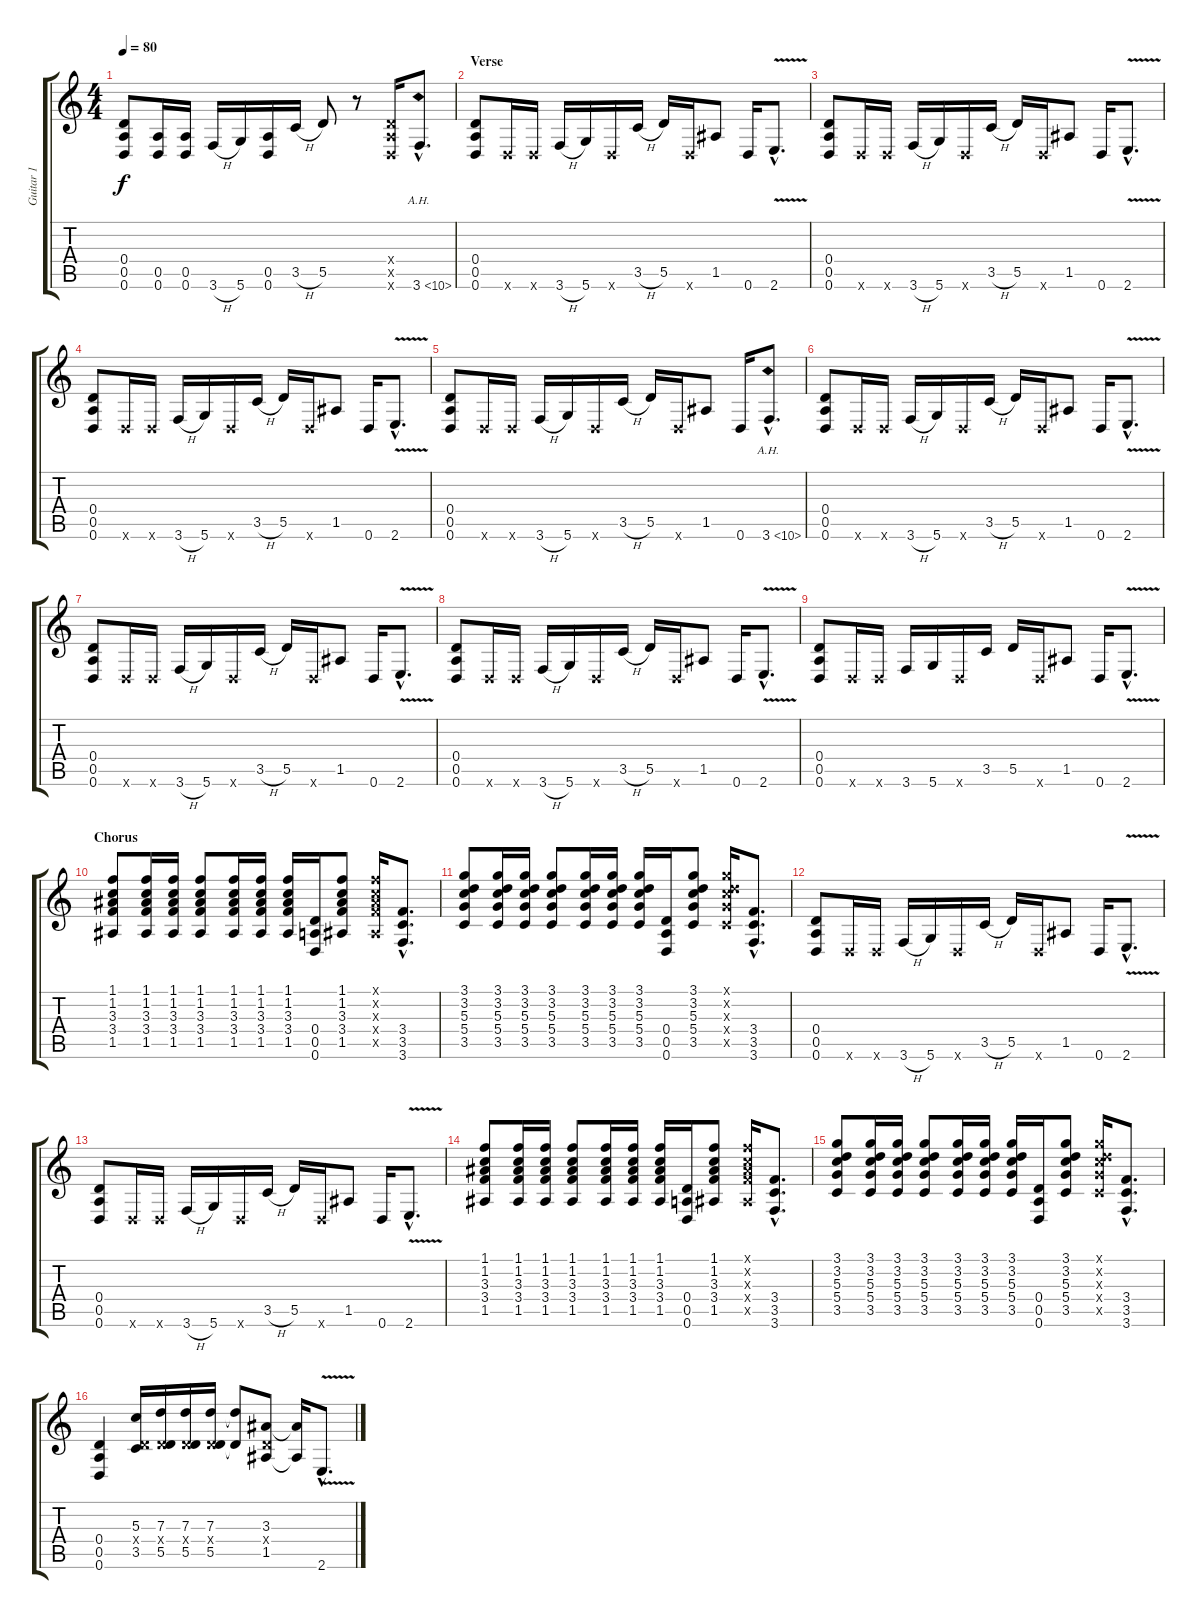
\track ("Guitar 1" "Guitar 1") {instrument distortionguitar}
\staff {score tabs}
\tuning (E4 B3 G3 D3 A2 D2) {hide}
\ts (4 4)
\tempo 80
\clef g2
\ks c
(0.4 0.5 0.6).8{dy f} (0.5 0.6).16 (0.5 0.6).16 3.6{h}.16 5.6.16 (0.5 0.6).16 3.5{h}.16 5.5.8 r.8 (0.4{x} 0.5{x} 0.6{x}).16{instrument distortionguitar} 3.6{ah 7 hac}.8{d} |
\section ("" "Verse")
(0.4 0.5 0.6).8 0.6{x}.16 0.6{x}.16 3.6{h}.16 5.6.16 0.6{x}.16 3.5{h}.16 5.5.16 0.6{x}.16 1.5.8 0.6.16 2.6{v hac}.8{d} |
(0.4 0.5 0.6).8 0.6{x}.16 0.6{x}.16 3.6{h}.16 5.6.16 0.6{x}.16 3.5{h}.16 5.5.16 0.6{x}.16 1.5.8 0.6.16 2.6{v hac}.8{d} |
(0.4 0.5 0.6).8 0.6{x}.16 0.6{x}.16 3.6{h}.16 5.6.16 0.6{x}.16 3.5{h}.16 5.5.16 0.6{x}.16 1.5.8 0.6.16 2.6{v hac}.8{d} |
(0.4 0.5 0.6).8 0.6{x}.16 0.6{x}.16 3.6{h}.16 5.6.16 0.6{x}.16 3.5{h}.16 5.5.16 0.6{x}.16 1.5.8 0.6.16 3.6{ah 7 hac}.8{d} |
(0.4 0.5 0.6).8 0.6{x}.16 0.6{x}.16 3.6{h}.16 5.6.16 0.6{x}.16 3.5{h}.16 5.5.16 0.6{x}.16 1.5.8 0.6.16 2.6{v hac}.8{d} |
(0.4 0.5 0.6).8 0.6{x}.16 0.6{x}.16 3.6{h}.16 5.6.16 0.6{x}.16 3.5{h}.16 5.5.16 0.6{x}.16 1.5.8 0.6.16 2.6{v hac}.8{d} |
(0.4 0.5 0.6).8 0.6{x}.16 0.6{x}.16 3.6{h}.16 5.6.16 0.6{x}.16 3.5{h}.16 5.5.16 0.6{x}.16 1.5.8 0.6.16 2.6{v hac}.8{d} |
(0.4 0.5 0.6).8 0.6{x}.16 0.6{x}.16 3.6.16 5.6.16 0.6{x}.16 3.5.16 5.5.16 0.6{x}.16 1.5.8 0.6.16 2.6{v hac}.8{d} |
\section ("" "Chorus")
(1.1 1.2 3.3 3.4 1.5).8 (1.1 1.2 3.3 3.4 1.5).16 (1.1 1.2 3.3 3.4 1.5).16 (1.1 1.2 3.3 3.4 1.5).8 (1.1 1.2 3.3 3.4 1.5).16 (1.1 1.2 3.3 3.4 1.5).16 (1.1 1.2 3.3 3.4 1.5).16 (0.4 0.5 0.6).16 (1.1 1.2 3.3 3.4 1.5).8 (1.1{x} 1.2{x} 3.3{x} 3.4{x} 1.5{x}).16 (3.4{hac} 3.5{hac} 3.6{hac}).8{d} |
(3.1 3.2 5.3 5.4 3.5).8 (3.1 3.2 5.3 5.4 3.5).16 (3.1 3.2 5.3 5.4 3.5).16 (3.1 3.2 5.3 5.4 3.5).8 (3.1 3.2 5.3 5.4 3.5).16 (3.1 3.2 5.3 5.4 3.5).16 (3.1 3.2 5.3 5.4 3.5).16 (0.4 0.5 0.6).16 (3.1 3.2 5.3 5.4 3.5).8 (3.1{x} 3.2{x} 5.3{x} 5.4{x} 3.5{x}).16 (3.4{hac} 3.5{hac} 3.6{hac}).8{d} |
(0.4 0.5 0.6).8 0.6{x}.16 0.6{x}.16 3.6{h}.16 5.6.16 0.6{x}.16 3.5{h}.16 5.5.16 0.6{x}.16 1.5.8 0.6.16 2.6{v hac}.8{d} |
(0.4 0.5 0.6).8 0.6{x}.16 0.6{x}.16 3.6{h}.16 5.6.16 0.6{x}.16 3.5{h}.16 5.5.16 0.6{x}.16 1.5.8 0.6.16 2.6{v hac}.8{d} |
(1.1 1.2 3.3 3.4 1.5).8 (1.1 1.2 3.3 3.4 1.5).16 (1.1 1.2 3.3 3.4 1.5).16 (1.1 1.2 3.3 3.4 1.5).8 (1.1 1.2 3.3 3.4 1.5).16 (1.1 1.2 3.3 3.4 1.5).16 (1.1 1.2 3.3 3.4 1.5).16 (0.4 0.5 0.6).16 (1.1 1.2 3.3 3.4 1.5).8 (1.1{x} 1.2{x} 3.3{x} 3.4{x} 1.5{x}).16 (3.4{hac} 3.5{hac} 3.6{hac}).8{d} |
(3.1 3.2 5.3 5.4 3.5).8 (3.1 3.2 5.3 5.4 3.5).16 (3.1 3.2 5.3 5.4 3.5).16 (3.1 3.2 5.3 5.4 3.5).8 (3.1 3.2 5.3 5.4 3.5).16 (3.1 3.2 5.3 5.4 3.5).16 (3.1 3.2 5.3 5.4 3.5).16 (0.4 0.5 0.6).16 (3.1 3.2 5.3 5.4 3.5).8 (3.1{x} 3.2{x} 5.3{x} 5.4{x} 3.5{x}).16 (3.4{hac} 3.5{hac} 3.6{hac}).8{d} |
(0.4 0.5 0.6).4 (5.3 0.4{x} 3.5).16 (7.3 0.4{x} 5.5).16 (7.3 0.4{x} 5.5).16 (7.3 0.4{x} 5.5).16 (7.3{t} 5.5{t}).8 (3.3 0.4{x} 1.5).8 (3.3{t} 1.5{t}).16 2.6{v hac}.8{d}
